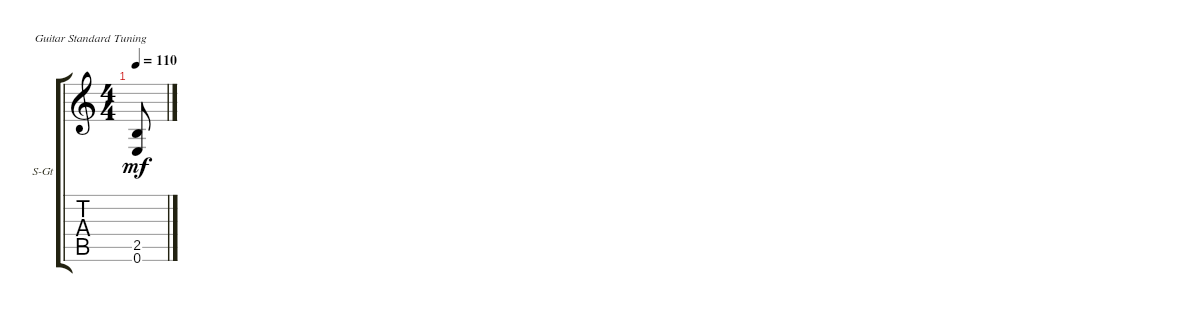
\defaultSystemsLayout 4
\bracketExtendMode groupsimilarinstruments
\firstSystemTrackNameOrientation horizontal
\otherSystemsTrackNameOrientation horizontal
\track ("Steel Guitar" "S-Gt") {instrument acousticguitarsteel}
\staff {score tabs}
\tuning (E4 B3 G3 D3 A2 E2)
\ts (4 4)
\tempo 110
\clef g2
\ks c
(0.6 2.5).8{dy mf}
